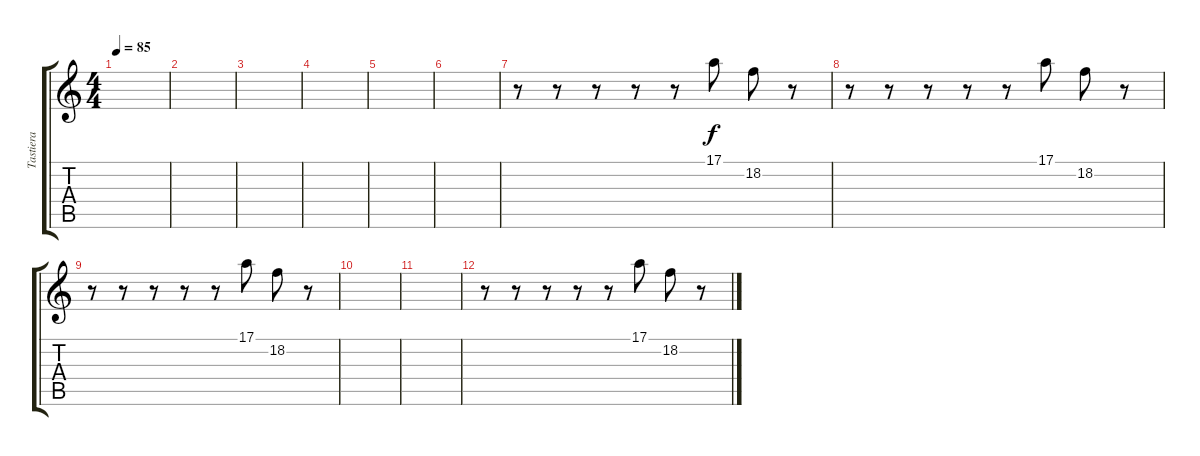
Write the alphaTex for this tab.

\track ("Tastiera" "Tastiera") {instrument electricgrandpiano}
\staff {score tabs}
\tuning (E4 B3 G3 D3 A2 E2) {hide}
\ts (4 4)
\tempo 85
\clef g2
\ks c
|
|
|
|
|
|
r.8 r.8 r.8 r.8 r.8 17.1.8 18.2.8 r.8 |
r.8 r.8 r.8 r.8 r.8 17.1.8 18.2.8 r.8 |
r.8 r.8 r.8 r.8 r.8 17.1.8 18.2.8 r.8 |
|
|
r.8 r.8 r.8 r.8 r.8 17.1.8 18.2.8 r.8
